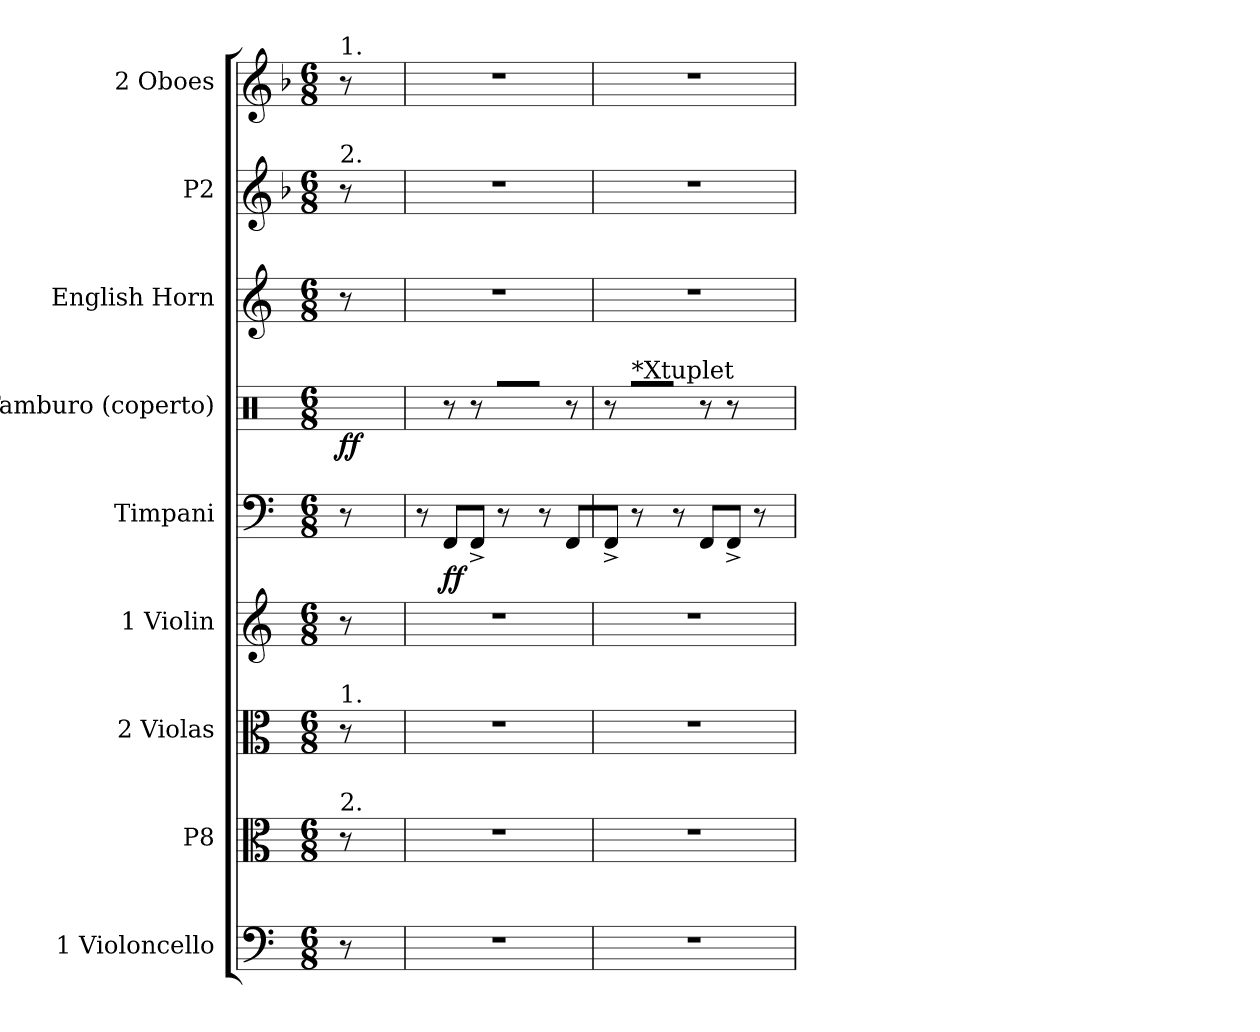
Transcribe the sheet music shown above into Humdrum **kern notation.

**kern	**kern	**kern	**kern	**kern	**dynam	**kern	**dynam	**kern	**kern	**kern
*part9	*part8	*part7	*part6	*part5	*part5	*part4	*part4	*part3	*part2	*part1
*staff9	*staff8	*staff7	*staff6	*staff5	*staff5	*staff4	*staff4	*staff3	*staff2	*staff1
*I"1 Violoncello	*I"P8	*I"2 Violas	*I"1 Violin	*I"Timpani	*	*I"Tamburo (coperto)	*	*I"English Horn	*I"P2	*I"2 Oboes
*I'Vc.	*	*I'Vla.	*	*I'Timp.	*	*	*	*	*	*I'Ob.
!!LO:PB:g=z
*clefF4	*clefC3	*clefC3	*clefG2	*clefF4	*	*clefX	*	*clefG2	*clefG2	*clefG2
*	*	*	*	*	*	*	*	*ITrd4c7	*	*
*k[]	*k[]	*k[]	*k[]	*k[]	*	*k[]	*	*k[b-]	*k[b-]	*k[b-]
*	*	*	*	*	*	*C:	*	*	*F:	*F:
*M6/8	*M6/8	*M6/8	*M6/8	*M6/8	*	*M6/8	*	*M6/8	*M6/8	*M6/8
*MM100	*MM100	*MM100	*MM100	*MM100	*	*MM100	*	*MM100	*MM100	*MM100
*	*	*	*	*	*	*Xbrackettup	*	*	*	*
=	=	=	=	=	=	=	=	=	=	=
!	!	!	!	!	!	!	!	!	!	!LO:TX:a:t=1.
!	!	!	!	!	!	!	!	!	!LO:TX:a:t=2.	!
!	!	!LO:TX:a:t=1.	!	!	!	!	!	!	!	!
!	!LO:TX:a:t=2.	!	!	!	!	!	!	!	!	!
!	!	!	!	!	!	!LO:N:vis=16	!	!	!	!
8r	8r	8r	8r	8r	.	512%21Ri\LL	ff	8r	8r	8r
!	!	!	!	!	!	!LO:N:vis=16	!	!	!	!
.	.	.	.	.	.	1024%43Ri\	.	.	.	.
!	!	!	!	!	!	!LO:N:vis=16	!	!	!	!
.	.	.	.	.	.	1024%43Ri\J	.	.	.	.
=1	=1	=1	=1	=1	=1	=1	=1	=1	=1	=1
!LO:N:vis=1	!LO:N:vis=1	!LO:N:vis=1	!LO:N:vis=1	!	!	!	!	!LO:N:vis=1	!LO:N:vis=1	!LO:N:vis=1
2.r	2.r	2.r	2.r	8r	.	8R^i\J	.	2.r	2.r	2.r
.	.	.	.	8FFi/L	ff	8r	.	.	.	.
.	.	.	.	8FF^i/J	.	8r	.	.	.	.
!	!	!	!	!	!	!LO:N:vis=16	!	!	!	!
.	.	.	.	8r	.	512%21Ri\LL	.	.	.	.
!	!	!	!	!	!	!LO:N:vis=16	!	!	!	!
.	.	.	.	.	.	1024%43Ri\	.	.	.	.
!	!	!	!	!	!	!LO:N:vis=16	!	!	!	!
.	.	.	.	.	.	1024%43Ri\J	.	.	.	.
.	.	.	.	8r	.	8R^i\J	.	.	.	.
.	.	.	.	8FFi/L	.	8r	.	.	.	.
=2	=2	=2	=2	=2	=2	=2	=2	=2	=2	=2
!LO:N:vis=1	!LO:N:vis=1	!LO:N:vis=1	!LO:N:vis=1	!	!	!	!	!LO:N:vis=1	!LO:N:vis=1	!LO:N:vis=1
2.r	2.r	2.r	2.r	8FF^i/J	.	8r	.	2.r	2.r	2.r
!	!	!	!	!	!	!LO:TX:a:t=*Xtuplet	!	!	!	!
!	!	!	!	!	!	!LO:N:vis=16	!	!	!	!
.	.	.	.	8r	.	512%21Ri\LL	.	.	.	.
!	!	!	!	!	!	!LO:N:vis=16	!	!	!	!
.	.	.	.	.	.	1024%43Ri\	.	.	.	.
!	!	!	!	!	!	!LO:N:vis=16	!	!	!	!
.	.	.	.	.	.	1024%43Ri\J	.	.	.	.
.	.	.	.	8r	.	8R^i\J	.	.	.	.
.	.	.	.	8FFi/L	.	8r	.	.	.	.
.	.	.	.	8FF^i/J	.	8r	.	.	.	.
!	!	!	!	!	!	!LO:N:vis=16	!	!	!	!
.	.	.	.	8r	.	512%21Ri\LL	.	.	.	.
!	!	!	!	!	!	!LO:N:vis=16	!	!	!	!
.	.	.	.	.	.	1024%43Ri\	.	.	.	.
!	!	!	!	!	!	!LO:N:vis=16	!	!	!	!
.	.	.	.	.	.	1024%43Ri\J	.	.	.	.
=	=	=	=	=	=	=	=	=	=	=
*-	*-	*-	*-	*-	*-	*-	*-	*-	*-	*-
